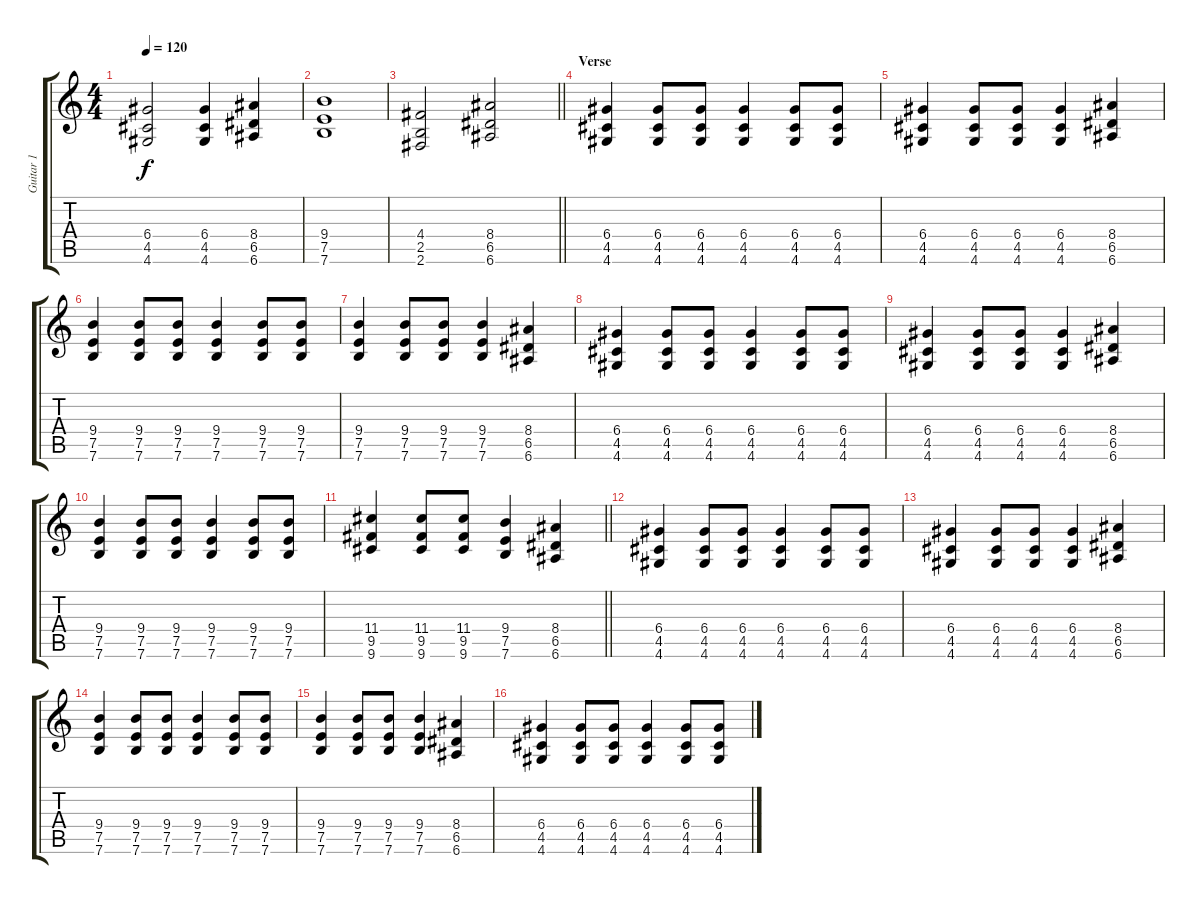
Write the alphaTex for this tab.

\track ("Guitar 1" "Guitar 1") {instrument distortionguitar}
\staff {score tabs}
\tuning (E4 B3 G3 D3 A2 E2) {hide}
\ts (4 4)
\tempo 120
\clef g2
\ks c
(6.4{t} 4.5{t} 4.6{t}).2{dy f} (6.4 4.5 4.6).4 (8.4 6.5 6.6).4 |
(9.4 7.5 7.6).1 |
\barLineRight lightlight
(4.4 2.5 2.6).2 (8.4 6.5 6.6).2 |
\section ("" "Verse")
(6.4 4.5 4.6).4 (6.4 4.5 4.6).8 (6.4 4.5 4.6).8 (6.4 4.5 4.6).4 (6.4 4.5 4.6).8 (6.4 4.5 4.6).8 |
(6.4 4.5 4.6).4 (6.4 4.5 4.6).8 (6.4 4.5 4.6).8 (6.4 4.5 4.6).4 (8.4 6.5 6.6).4 |
(9.4 7.5 7.6).4 (9.4 7.5 7.6).8 (9.4 7.5 7.6).8 (9.4 7.5 7.6).4 (9.4 7.5 7.6).8 (9.4 7.5 7.6).8 |
(9.4 7.5 7.6).4 (9.4 7.5 7.6).8 (9.4 7.5 7.6).8 (9.4 7.5 7.6).4 (8.4 6.5 6.6).4 |
(6.4 4.5 4.6).4 (6.4 4.5 4.6).8 (6.4 4.5 4.6).8 (6.4 4.5 4.6).4 (6.4 4.5 4.6).8 (6.4 4.5 4.6).8 |
(6.4 4.5 4.6).4 (6.4 4.5 4.6).8 (6.4 4.5 4.6).8 (6.4 4.5 4.6).4 (8.4 6.5 6.6).4 |
(9.4 7.5 7.6).4 (9.4 7.5 7.6).8 (9.4 7.5 7.6).8 (9.4 7.5 7.6).4 (9.4 7.5 7.6).8 (9.4 7.5 7.6).8 |
\barLineRight lightlight
(11.4 9.5 9.6).4 (11.4 9.5 9.6).8 (11.4 9.5 9.6).8 (9.4 7.5 7.6).4 (8.4 6.5 6.6).4 |
(6.4 4.5 4.6).4 (6.4 4.5 4.6).8 (6.4 4.5 4.6).8 (6.4 4.5 4.6).4 (6.4 4.5 4.6).8 (6.4 4.5 4.6).8 |
(6.4 4.5 4.6).4 (6.4 4.5 4.6).8 (6.4 4.5 4.6).8 (6.4 4.5 4.6).4 (8.4 6.5 6.6).4 |
(9.4 7.5 7.6).4 (9.4 7.5 7.6).8 (9.4 7.5 7.6).8 (9.4 7.5 7.6).4 (9.4 7.5 7.6).8 (9.4 7.5 7.6).8 |
(9.4 7.5 7.6).4 (9.4 7.5 7.6).8 (9.4 7.5 7.6).8 (9.4 7.5 7.6).4 (8.4 6.5 6.6).4 |
(6.4 4.5 4.6).4 (6.4 4.5 4.6).8 (6.4 4.5 4.6).8 (6.4 4.5 4.6).4 (6.4 4.5 4.6).8 (6.4 4.5 4.6).8
